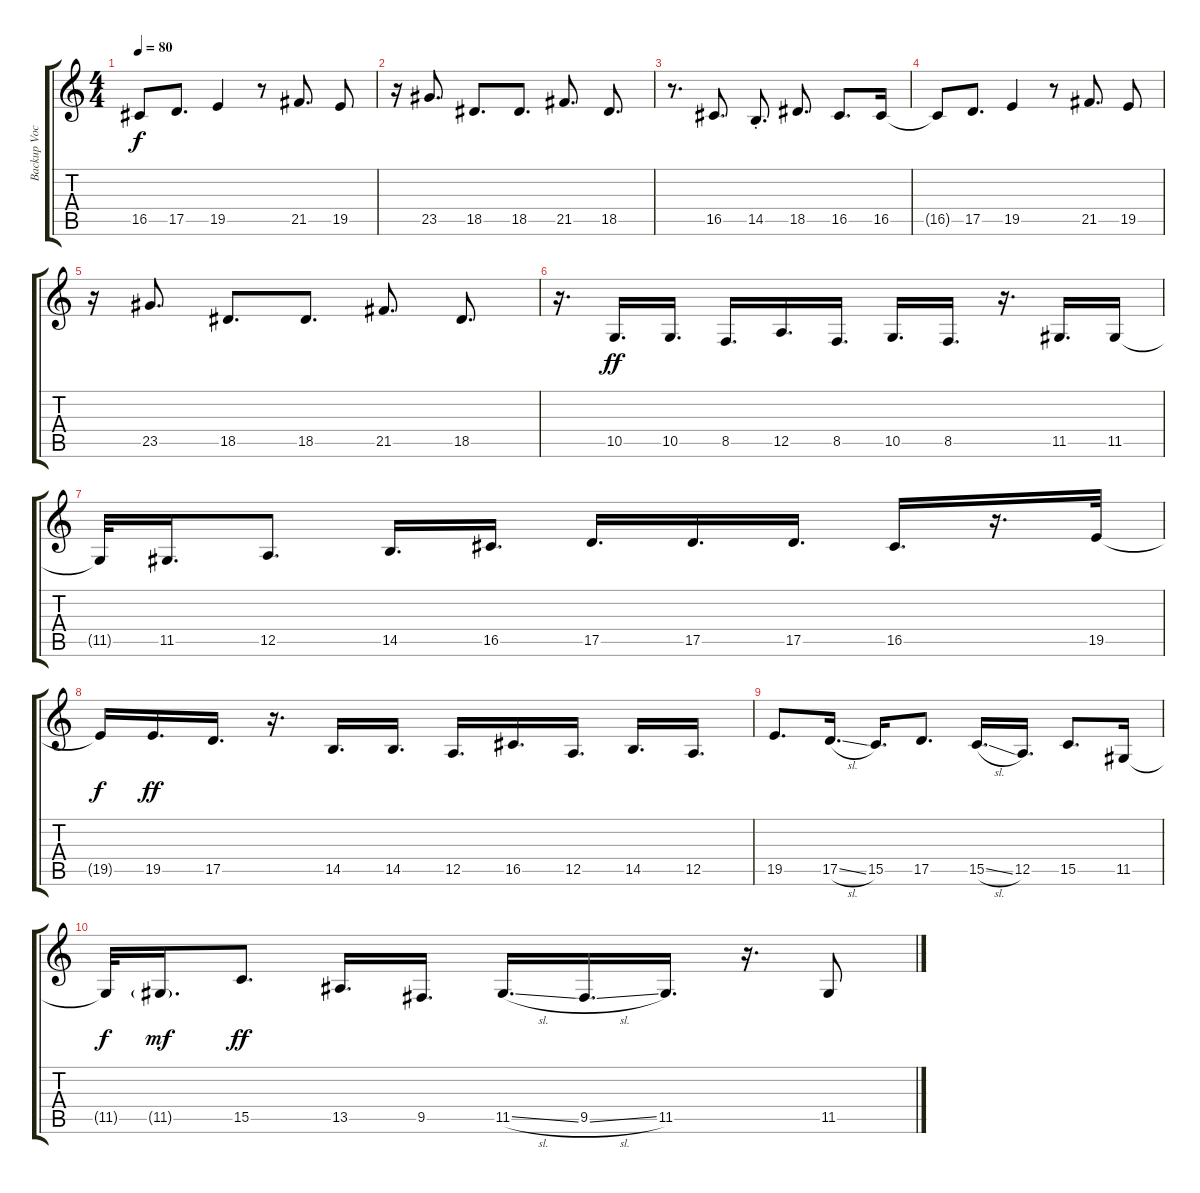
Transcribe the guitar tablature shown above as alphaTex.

\track ("Backup Vocals" "Backup Voc") {instrument pad2warm}
\staff {score tabs}
\tuning (E4 B3 G3 D3 A2 E2) {hide}
\ts (4 4)
\tempo 80
\clef g2
\ks c
16.5{t}.8{dy f} 17.5.8{d} 19.5.4 r.8 21.5.8{d} 19.5.8 |
r.16 23.5.8{d} 18.5.8{d} 18.5.8{d} 21.5.8{d} 18.5.8{d} |
r.8{d} 16.5.8{d} 14.5{st}.8{d} 18.5.8{d} 16.5.8{d} 16.5.16 |
16.5{t}.8 17.5.8{d} 19.5.4 r.8 21.5.8{d} 19.5.8 |
r.16 23.5.8{d} 18.5.8{d} 18.5.8{d} 21.5.8{d} 18.5.8{d} |
r.16{d} 10.5.16{d dy ff} 10.5.16{d} 8.5.16{d} 12.5.16{d} 8.5.16{d} 10.5.16{d} 8.5.16{d} r.16{d} 11.5.16{d} 11.5.16 |
11.5{t}.32 11.5.16{d} 12.5.8{d} 14.5.16{d} 16.5.16{d} 17.5.16{d} 17.5.16{d} 17.5.16{d} 16.5.16{d} r.16{d} 19.5.32 |
19.5{t}.16{dy f} 19.5.16{d dy ff} 17.5.16{d} r.16{d} 14.5.16{d} 14.5.16{d} 12.5.16{d} 16.5.16{d} 12.5.16{d} 14.5.16{d} 12.5.16{d} |
19.5.8{d} 17.5{sl}.16{d} 15.5.16{d} 17.5.8{d} 15.5{sl}.16{d} 12.5.16{d} 15.5.8{d} 11.5.16 |
11.5{t}.32{dy f} 11.5{g}.16{d dy mf} 15.5.8{d dy ff} 13.5.16{d} 9.5.16{d} 11.5{sl}.16{d} 9.5{sl}.16{d} 11.5.16{d} r.16{d} 11.5.8
